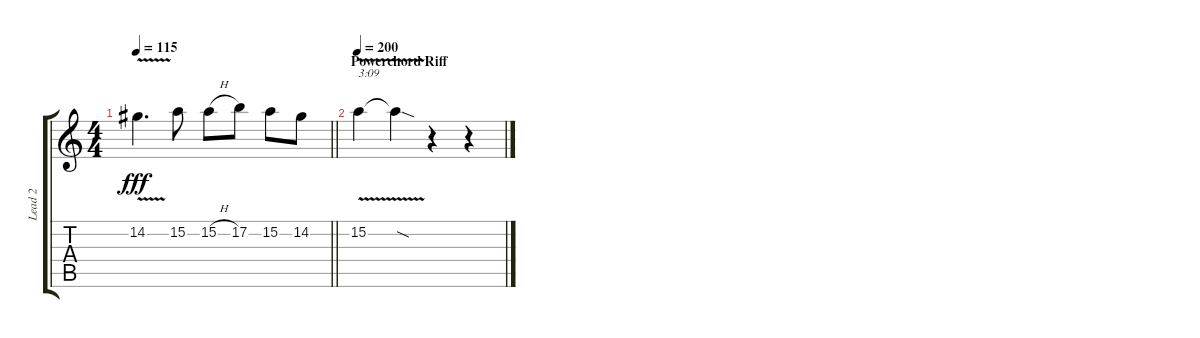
\track ("Lead 2" "Lead 2") {instrument overdrivenguitar}
\staff {score tabs}
\tuning (B3 Gb3 D3 A2 E2 B1) {hide}
\ts (4 4)
\tempo 115
\clef g2
\barLineRight lightlight
\ks c
14.2{v}.4{d dy fff} 15.2.8 15.2{h}.8 17.2.8 15.2.8 14.2.8 |
\section ("" "Powerchord Riff")
\tempo 200
15.2{v}.4{txt "3:09"} 15.2{sod t}.4 r.4 r.4
